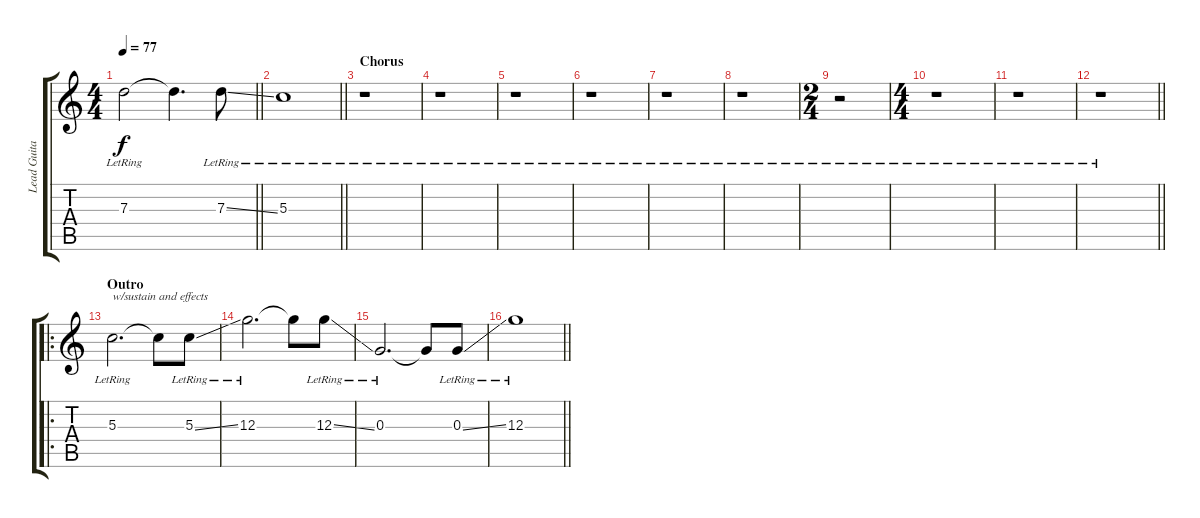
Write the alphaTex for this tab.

\track ("Lead Guitar" "Lead Guita") {instrument overdrivenguitar}
\staff {score tabs}
\tuning (E4 B3 G3 D3 A2 E2) {hide}
\ts (4 4)
\tempo 77
\clef g2
\barLineRight lightlight
\ks c
7.3{lr}.2{dy f} 7.3{t}.4{d} 7.3{ss lr}.8 |
\barLineRight lightlight
5.3{lr}.1 |
\section ("" "Chorus")
r.1 |
r.1 |
r.1 |
r.1 |
r.1 |
r.1 |
\ts (2 4)
r.2 |
\ts (4 4)
r.1 |
r.1 |
\barLineRight lightlight
r.1 |
\ro
\section ("" "Outro")
5.3{lr}.2{d txt "w/sustain and effects"} 5.3{t}.8 5.3{ss lr}.8 |
12.3{lr}.2{d} 12.3{t}.8 12.3{ss lr}.8 |
0.3{lr}.2{d} 0.3{t}.8 0.3{ss lr}.8 |
\barLineRight lightlight
12.3{lr}.1
